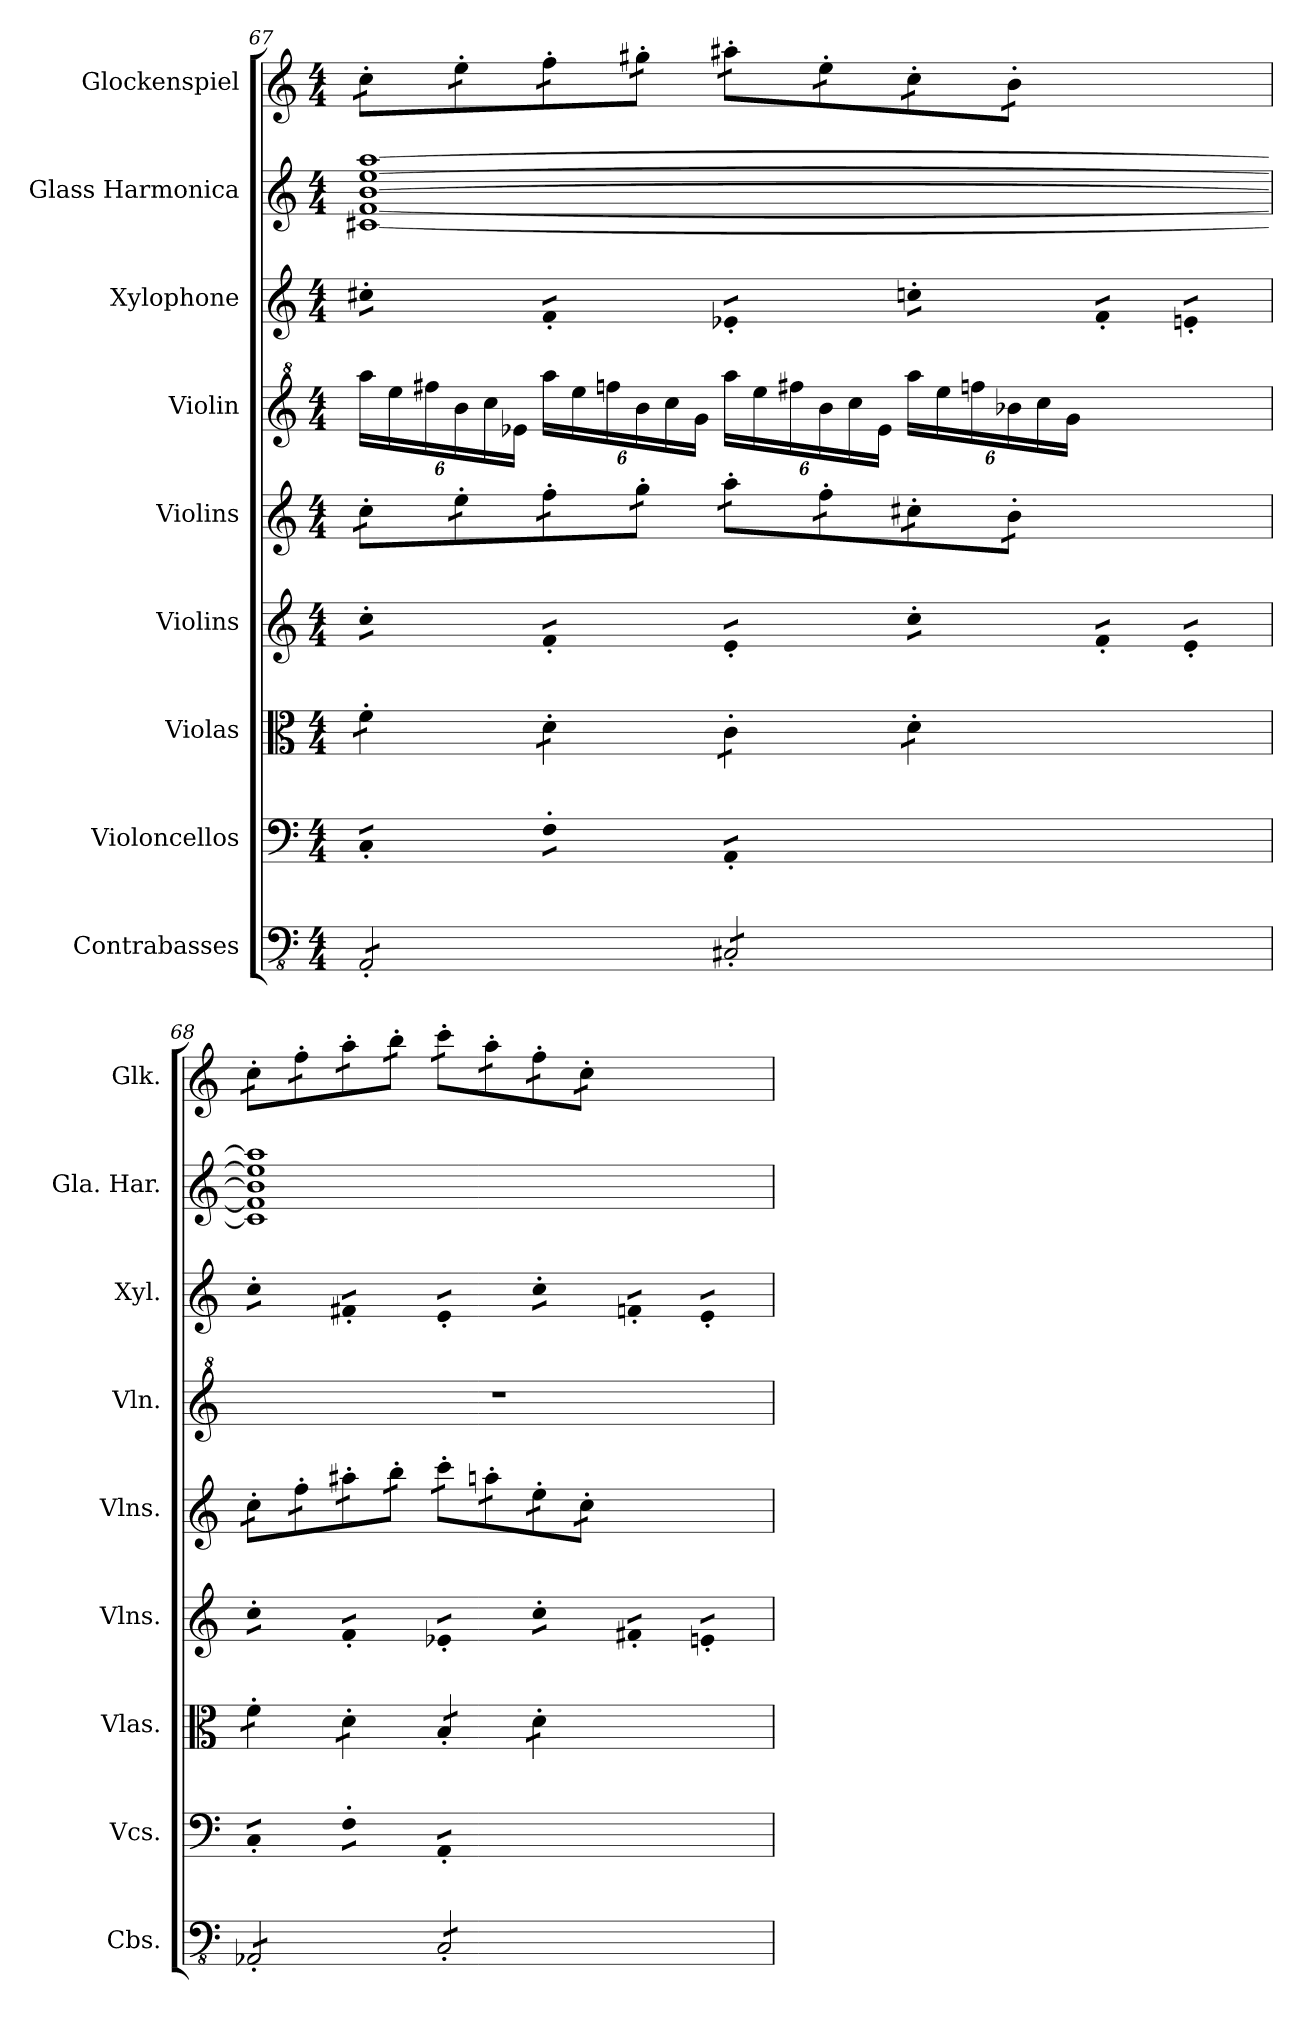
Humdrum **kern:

**kern	**kern	**kern	**kern	**kern	**kern	**kern	**kern	**kern
*part9	*part8	*part7	*part6	*part5	*part4	*part3	*part2	*part1
*staff9	*staff8	*staff7	*staff6	*staff5	*staff4	*staff3	*staff2	*staff1
*I"Contrabasses	*I"Violoncellos	*I"Violas	*I"Violins	*I"Violins	*I"Violin	*I"Xylophone	*I"Glass Harmonica	*I"Glockenspiel
*I'Cbs.	*I'Vcs.	*I'Vlas.	*I'Vlns.	*I'Vlns.	*I'Vln.	*I'Xyl.	*I'Gla. Har.	*I'Glk.
!!LO:PB:g=z
*clefFv4	*clefF4	*clefC3	*clefG2	*clefG2	*clefG^2	*clefG2	*clefG2	*clefG2
*	*	*	*	*	*	*ITrd-7c-12	*	*ITrd-14c-24
*k[]	*k[]	*k[]	*k[]	*k[]	*k[]	*k[]	*k[]	*k[]
*M4/4	*M4/4	*M4/4	*M4/4	*M4/4	*M4/4	*M4/4	*M4/4	*M4/4
*	*	*	*	*	*Xbrackettup	*	*	*
=67	=67	=67	=67	=67	=67	=67	=67	=67
*tremolo	*	*	*	*	*	*	*	*
*	*tremolo	*	*	*	*	*	*	*
*	*	*tremolo	*	*	*	*	*	*
*	*	*	*tremolo	*	*	*	*	*
*	*	*	*	*tremolo	*	*	*	*
*	*	*	*	*	*	*tremolo	*	*
*	*	*	*	*	*	*	*	*tremolo
8AAA'/L	12C'/L	8f'\L	12cc'\L	16cc'\LL	24aaa\LL	12ccc#X'\L	[1c#X [1f [1b [1ee [1aa	16cccc'\LL
.	.	.	.	.	24eee\	.	.	.
.	.	.	.	16cc'\	.	.	.	16cccc'\
.	12C'/	.	12cc'\J	.	24fff#X\	12ccc#X'\J	.	.
8AAA'/	.	8f'\J	.	16ee'\	24bb\	.	.	16eeee'\
.	12C'/	.	12f'/L	.	24ccc\	12ff'/L	.	.
.	.	.	.	16ee'\	.	.	.	16eeee'\
.	.	.	.	.	24ee-X\JJ	.	.	.
8AAA'/	12C'/J	8d'\L	12f'/J	16ff'\	24aaa\LL	12ff'/J	.	16ffff'\
.	.	.	.	.	24eee\	.	.	.
.	.	.	.	16ff'\	.	.	.	16ffff'\
.	12F'\L	.	12e'/L	.	24fffn\	12ee-X'/L	.	.
8AAA'/J	.	8d'\J	.	16gg'\	24bb\	.	.	16gggg#X'\
.	12F'\	.	12e'/J	.	24ccc\	12ee-X'/J	.	.
.	.	.	.	16gg'\JJ	.	.	.	16gggg#X'\JJ
.	.	.	.	.	24gg\JJ	.	.	.
8CC#X'/L	12F'\	8c'\L	12cc'\L	16aa'\LL	24aaa\LL	12cccn'\L	.	16aaaa#X'\LL
.	.	.	.	.	24eee\	.	.	.
.	.	.	.	16aa'\	.	.	.	16aaaa#X'\
.	12F'\J	.	12cc'\J	.	24fff#X\	12cccn'\J	.	.
8CC#X'/	.	8c'\J	.	16ff'\	24bb\	.	.	16eeee'\
.	12AA'/L	.	12f'/L	.	24ccc\	12ff'/L	.	.
.	.	.	.	16ff'\	.	.	.	16eeee'\
.	.	.	.	.	24ee-\JJ	.	.	.
8CC#X'/	12AA'/	8d'\L	12f'/J	16cc#X'\	24aaa\LL	12ff'/J	.	16cccc'\
.	.	.	.	.	24eee\	.	.	.
.	.	.	.	16cc#X'\	.	.	.	16cccc'\
.	12AA'/	.	12e'/L	.	24fffn\	12een'/L	.	.
8CC#X'/J	.	8d'\J	.	16b'\	24bb-X\	.	.	16bbb'\
.	12AA'/J	.	12e'/J	.	24ccc\	12een'/J	.	.
.	.	.	.	16b'\JJ	.	.	.	16bbb'\JJ
.	.	.	.	.	24gg\JJ	.	.	.
=68	=68	=68	=68	=68	=68	=68	=68	=68
8AAA-X'/L	12C'/L	8f'\L	12cc'\L	16cc'\LL	1r	12ccc'\L	1c#] 1f] 1b] 1ee] 1aa]	16cccc'\LL
.	.	.	.	16cc'\	.	.	.	16cccc'\
.	12C'/	.	12cc'\J	.	.	12ccc'\J	.	.
8AAA-X'/	.	8f'\J	.	16ff'\	.	.	.	16ffff'\
.	12C'/	.	12f'/L	.	.	12ff#X'/L	.	.
.	.	.	.	16ff'\	.	.	.	16ffff'\
8AAA-X'/	12C'/J	8d'\L	12f'/J	16aa#X'\	.	12ff#X'/J	.	16aaaa'\
.	.	.	.	16aa#X'\	.	.	.	16aaaa'\
.	12F'\L	.	12e-X'/L	.	.	12ee'/L	.	.
8AAA-X'/J	.	8d'\J	.	16bb'\	.	.	.	16bbbb'\
.	12F'\	.	12e-X'/J	.	.	12ee'/J	.	.
.	.	.	.	16bb'\JJ	.	.	.	16bbbb'\JJ
8CC'/L	12F'\	8B'/L	12cc'\L	16ccc'\LL	.	12ccc'\L	.	16ccccc'\LL
.	.	.	.	16ccc'\	.	.	.	16ccccc'\
.	12F'\J	.	12cc'\J	.	.	12ccc'\J	.	.
8CC'/	.	8B'/J	.	16aan'\	.	.	.	16aaaa'\
.	12AA'/L	.	12f#X'/L	.	.	12ffn'/L	.	.
.	.	.	.	16aan'\	.	.	.	16aaaa'\
8CC'/	12AA'/	8d'\L	12f#X'/J	16ee'\	.	12ffn'/J	.	16ffff'\
.	.	.	.	16ee'\	.	.	.	16ffff'\
.	12AA'/	.	12en'/L	.	.	12ee'/L	.	.
8CC'/J	.	8d'\J	.	16cc'\	.	.	.	16cccc'\
*	*	*Xtremolo	*	*	*	*	*	*
*Xtremolo	*	*	*	*	*	*	*	*
.	12AA'/J	.	12en'/J	.	.	12ee'/J	.	.
*	*	*	*	*	*	*Xtremolo	*	*
*	*	*	*Xtremolo	*	*	*	*	*
*	*Xtremolo	*	*	*	*	*	*	*
.	.	.	.	16cc'\JJ	.	.	.	16cccc'\JJ
*	*	*	*	*	*	*	*	*Xtremolo
*	*	*	*	*Xtremolo	*	*	*	*
=	=	=	=	=	=	=	=	=
*-	*-	*-	*-	*-	*-	*-	*-	*-
